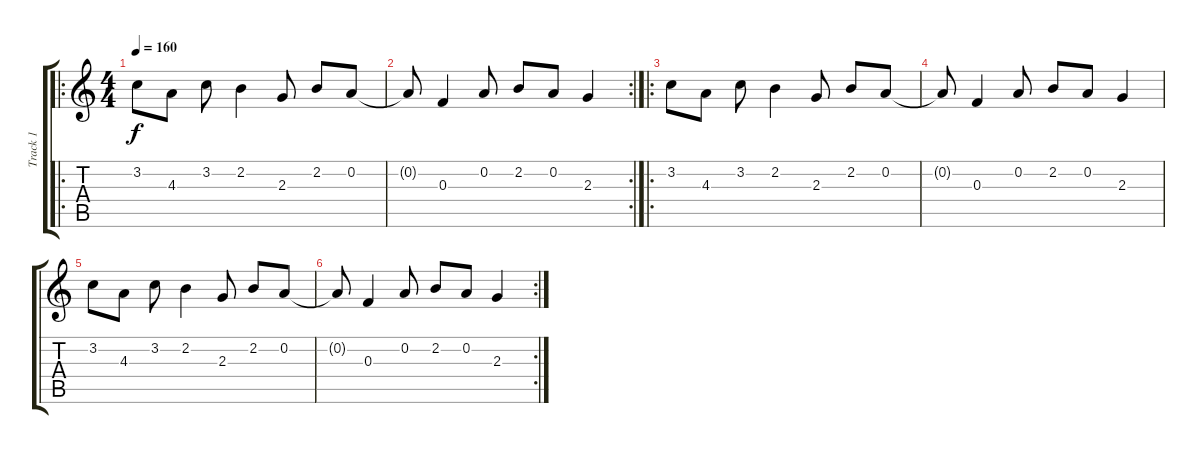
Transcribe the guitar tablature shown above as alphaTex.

\track ("Track 1" "Track 1") {instrument distortionguitar}
\staff {score tabs}
\tuning (D4 A3 F3 C3 G2 D2) {hide}
\ro
\ts (4 4)
\tempo 160
\clef g2
\ks c
3.2.8{dy f instrument distortionguitar} 4.3.8 3.2.8 2.2.4 2.3.8 2.2.8 0.2.8 |
\rc 2
0.2{t}.8 0.3.4 0.2.8 2.2.8 0.2.8 2.3.4 |
\ro
3.2.8 4.3.8 3.2.8 2.2.4 2.3.8 2.2.8 0.2.8 |
0.2{t}.8 0.3.4 0.2.8 2.2.8 0.2.8 2.3.4 |
3.2.8 4.3.8 3.2.8 2.2.4 2.3.8 2.2.8 0.2.8 |
\rc 2
0.2{t}.8 0.3.4 0.2.8 2.2.8 0.2.8 2.3.4
